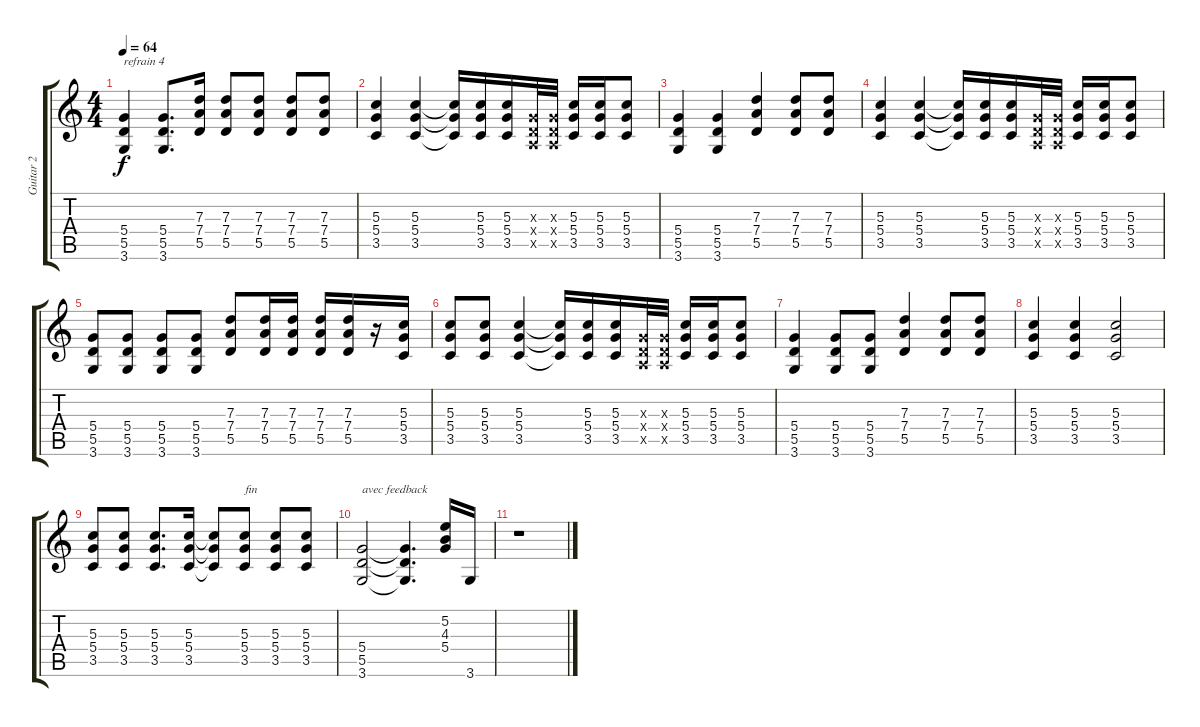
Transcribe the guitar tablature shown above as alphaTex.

\track ("Guitar 2" "Guitar 2") {instrument distortionguitar}
\staff {score tabs}
\tuning (E4 B3 G3 D3 A2 E2) {hide}
\ts (4 4)
\tempo 64
\clef g2
\ks c
(5.4 5.5 3.6).4{txt "refrain 4" dy f} (5.4 5.5 3.6).8{d} (7.3 7.4 5.5).16 (7.3 7.4 5.5).8 (7.3 7.4 5.5).8 (7.3 7.4 5.5).8 (7.3 7.4 5.5).8 |
(5.3 5.4 3.5).4 (5.3 5.4 3.5).4 (5.3{t} 5.4{t} 3.5{t}).16 (5.3 5.4 3.5).16 (5.3 5.4 3.5).16 (0.3{x} 0.4{x} 0.5{x}).32 (0.3{x} 0.4{x} 0.5{x}).32 (5.3 5.4 3.5).16 (5.3 5.4 3.5).16 (5.3 5.4 3.5).8 |
(5.4 5.5 3.6).4 (5.4 5.5 3.6).4 (7.3 7.4 5.5).4 (7.3 7.4 5.5).8 (7.3 7.4 5.5).8 |
(5.3 5.4 3.5).4 (5.3 5.4 3.5).4 (5.3{t} 5.4{t} 3.5{t}).16 (5.3 5.4 3.5).16 (5.3 5.4 3.5).16 (0.3{x} 0.4{x} 0.5{x}).32 (0.3{x} 0.4{x} 0.5{x}).32 (5.3 5.4 3.5).16 (5.3 5.4 3.5).16 (5.3 5.4 3.5).8 |
(5.4 5.5 3.6).8 (5.4 5.5 3.6).8 (5.4 5.5 3.6).8 (5.4 5.5 3.6).8 (7.3 7.4 5.5).8 (7.3 7.4 5.5).16 (7.3 7.4 5.5).16 (7.3 7.4 5.5).16 (7.3 7.4 5.5).16 r.16 (5.3 5.4 3.5).16 |
(5.3 5.4 3.5).8 (5.3 5.4 3.5).8 (5.3 5.4 3.5).4 (5.3{t} 5.4{t} 3.5{t}).16 (5.3 5.4 3.5).16 (5.3 5.4 3.5).16 (0.3{x} 0.4{x} 0.5{x}).32 (0.3{x} 0.4{x} 0.5{x}).32 (5.3 5.4 3.5).16 (5.3 5.4 3.5).16 (5.3 5.4 3.5).8 |
(5.4 5.5 3.6).4 (5.4 5.5 3.6).8 (5.4 5.5 3.6).8 (7.3 7.4 5.5).4 (7.3 7.4 5.5).8 (7.3 7.4 5.5).8 |
(5.3 5.4 3.5).4 (5.3 5.4 3.5).4 (5.3 5.4 3.5).2 |
(5.3 5.4 3.5).8 (5.3 5.4 3.5).8 (5.3 5.4 3.5).8{d} (5.3 5.4 3.5).16 (5.3{t} 5.4{t} 3.5{t}).8 (5.3 5.4 3.5).8{txt "fin"} (5.3 5.4 3.5).8 (5.3 5.4 3.5).8 |
(5.4 5.5 3.6).2{txt "avec feedback"} (5.4{t} 5.5{t} 3.6{t}).4{d} (5.2 4.3 5.4).16 3.6.16 |
r.1
